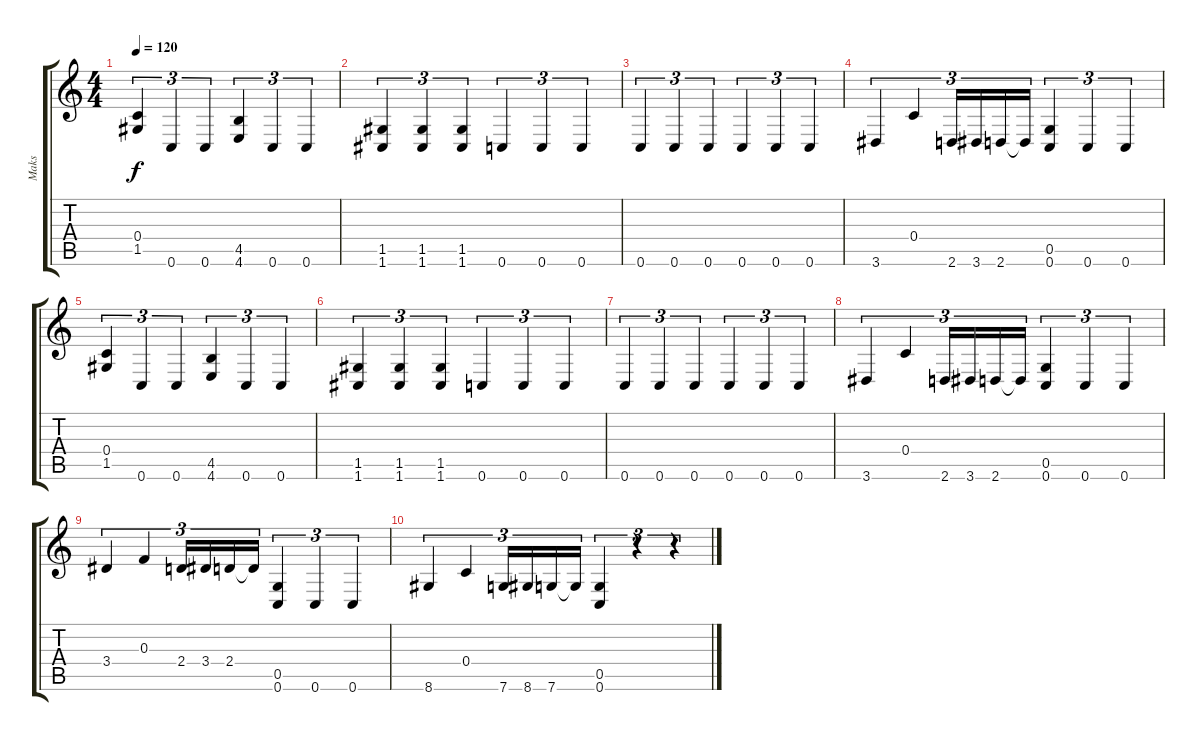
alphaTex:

\track ("Maks" "Maks") {instrument distortionguitar}
\staff {score tabs}
\tuning (D4 A3 F3 C3 G2 C2) {hide}
\ts (4 4)
\tempo 120
\clef g2
\ks c
(0.4 1.5).4{tu (3 2) dy f} 0.6.4{tu (3 2)} 0.6.4{tu (3 2)} (4.5 4.6).4{tu (3 2)} 0.6.4{tu (3 2)} 0.6.4{tu (3 2)} |
(1.5 1.6).4{tu (3 2)} (1.5 1.6).4{tu (3 2)} (1.5 1.6).4{tu (3 2)} 0.6.4{tu (3 2)} 0.6.4{tu (3 2)} 0.6.4{tu (3 2)} |
0.6.4{tu (3 2)} 0.6.4{tu (3 2)} 0.6.4{tu (3 2)} 0.6.4{tu (3 2)} 0.6.4{tu (3 2)} 0.6.4{tu (3 2)} |
3.6.4{tu (3 2)} 0.4.4{tu (3 2)} 2.6.16{tu (3 2)} 3.6.16{tu (3 2)} 2.6.16{tu (3 2)} 2.6{t}.16{tu (3 2)} (0.5 0.6).4{tu (3 2)} 0.6.4{tu (3 2)} 0.6.4{tu (3 2)} |
(0.4 1.5).4{tu (3 2)} 0.6.4{tu (3 2)} 0.6.4{tu (3 2)} (4.5 4.6).4{tu (3 2)} 0.6.4{tu (3 2)} 0.6.4{tu (3 2)} |
(1.5 1.6).4{tu (3 2)} (1.5 1.6).4{tu (3 2)} (1.5 1.6).4{tu (3 2)} 0.6.4{tu (3 2)} 0.6.4{tu (3 2)} 0.6.4{tu (3 2)} |
0.6.4{tu (3 2)} 0.6.4{tu (3 2)} 0.6.4{tu (3 2)} 0.6.4{tu (3 2)} 0.6.4{tu (3 2)} 0.6.4{tu (3 2)} |
3.6.4{tu (3 2)} 0.4.4{tu (3 2)} 2.6.16{tu (3 2)} 3.6.16{tu (3 2)} 2.6.16{tu (3 2)} 2.6{t}.16{tu (3 2)} (0.5 0.6).4{tu (3 2)} 0.6.4{tu (3 2)} 0.6.4{tu (3 2)} |
3.4.4{tu (3 2)} 0.3.4{tu (3 2)} 2.4.16{tu (3 2)} 3.4.16{tu (3 2)} 2.4.16{tu (3 2)} 2.4{t}.16{tu (3 2)} (0.5 0.6).4{tu (3 2)} 0.6.4{tu (3 2)} 0.6.4{tu (3 2)} |
8.6.4{tu (3 2)} 0.4.4{tu (3 2)} 7.6.16{tu (3 2)} 8.6.16{tu (3 2)} 7.6.16{tu (3 2)} 7.6{t}.16{tu (3 2)} (0.5 0.6).4{tu (3 2)} r.4{tu (3 2)} r.4{tu (3 2)}
